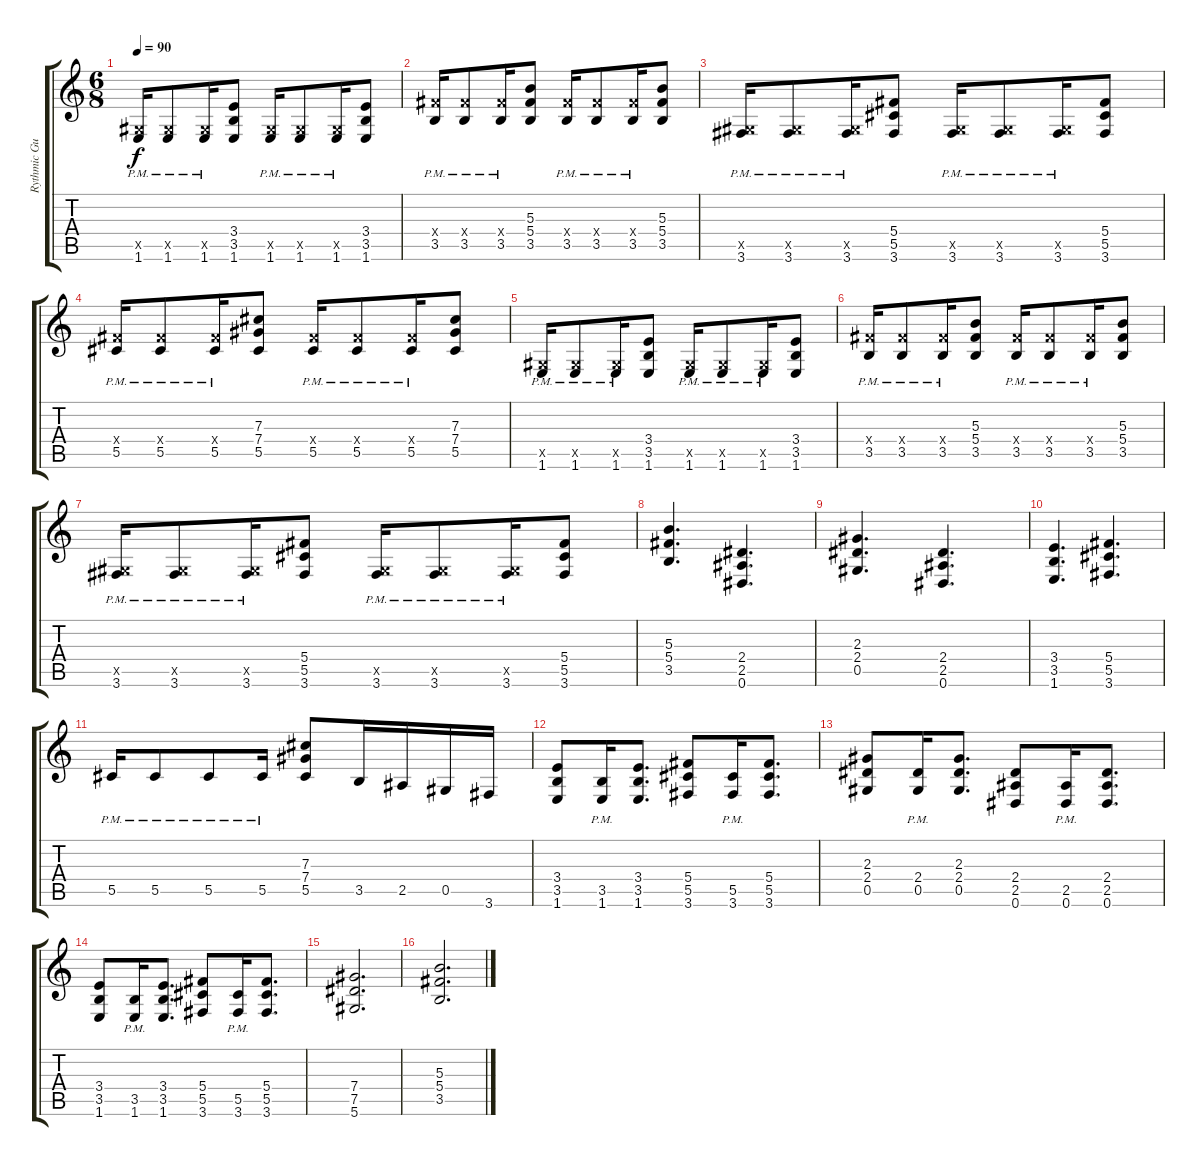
\track ("Rythmic Guit" "Rythmic Gu") {instrument acousticguitarsteel}
\staff {score tabs}
\tuning (Eb4 Bb3 Gb3 Db3 Ab2 Eb2) {hide}
\ts (6 8)
\tempo 90
\clef g2
\ks c
(0.5{x} 1.6{pm}).16{dy f} (0.5{x} 1.6{pm}).8 (0.5{x} 1.6{pm}).16 (3.4 3.5 1.6).8 (0.5{x} 1.6{pm}).16 (0.5{x} 1.6{pm}).8 (0.5{x} 1.6{pm}).16 (3.4 3.5 1.6).8 |
(5.4{x} 3.5{pm}).16 (5.4{x} 3.5{pm}).8 (5.4{x} 3.5{pm}).16 (5.3 5.4 3.5).8 (5.4{x} 3.5{pm}).16 (5.4{x} 3.5{pm}).8 (5.4{x} 3.5{pm}).16 (5.3 5.4 3.5).8 |
(0.5{x} 3.6{pm}).16 (0.5{x} 3.6{pm}).8 (0.5{x} 3.6{pm}).16 (5.4 5.5 3.6).8 (0.5{x} 3.6{pm}).16 (0.5{x} 3.6{pm}).8 (0.5{x} 3.6{pm}).16 (5.4 5.5 3.6).8 |
(5.4{x} 5.5{pm}).16 (5.4{x} 5.5{pm}).8 (5.4{x} 5.5{pm}).16 (7.3 7.4 5.5).8 (5.4{x} 5.5{pm}).16 (5.4{x} 5.5{pm}).8 (5.4{x} 5.5{pm}).16 (7.3 7.4 5.5).8 |
(0.5{x} 1.6{pm}).16 (0.5{x} 1.6{pm}).8 (0.5{x} 1.6{pm}).16 (3.4 3.5 1.6).8 (0.5{x} 1.6{pm}).16 (0.5{x} 1.6{pm}).8 (0.5{x} 1.6{pm}).16 (3.4 3.5 1.6).8 |
(5.4{x} 3.5{pm}).16 (5.4{x} 3.5{pm}).8 (5.4{x} 3.5{pm}).16 (5.3 5.4 3.5).8 (5.4{x} 3.5{pm}).16 (5.4{x} 3.5{pm}).8 (5.4{x} 3.5{pm}).16 (5.3 5.4 3.5).8 |
(0.5{x} 3.6{pm}).16 (0.5{x} 3.6{pm}).8 (0.5{x} 3.6{pm}).16 (5.4 5.5 3.6).8 (0.5{x} 3.6{pm}).16 (0.5{x} 3.6{pm}).8 (0.5{x} 3.6{pm}).16 (5.4 5.5 3.6).8 |
(5.3 5.4 3.5).4{d} (2.4 2.5 0.6).4{d} |
(2.3 2.4 0.5).4{d} (2.4 2.5 0.6).4{d} |
(3.4 3.5 1.6).4{d} (5.4 5.5 3.6).4{d} |
5.5{pm}.16 5.5{pm}.8 5.5{pm}.8 5.5{pm}.16 (7.3 7.4 5.5).8 3.5.16 2.5.16 0.5.16 3.6.16 |
(3.4 3.5 1.6).8 (3.5 1.6{pm}).16 (3.4 3.5 1.6).8{d} (5.4 5.5 3.6).8 (5.5 3.6{pm}).16 (5.4 5.5 3.6).8{d} |
(2.3 2.4 0.5).8 (2.4 0.5{pm}).16 (2.3 2.4 0.5).8{d} (2.4 2.5 0.6).8 (2.5 0.6{pm}).16 (2.4 2.5 0.6).8{d} |
(3.4 3.5 1.6).8 (3.5 1.6{pm}).16 (3.4 3.5 1.6).8{d} (5.4 5.5 3.6).8 (5.5 3.6{pm}).16 (5.4 5.5 3.6).8{d} |
(7.4 7.5 5.6).2{d} |
(5.3 5.4 3.5).2{d}
